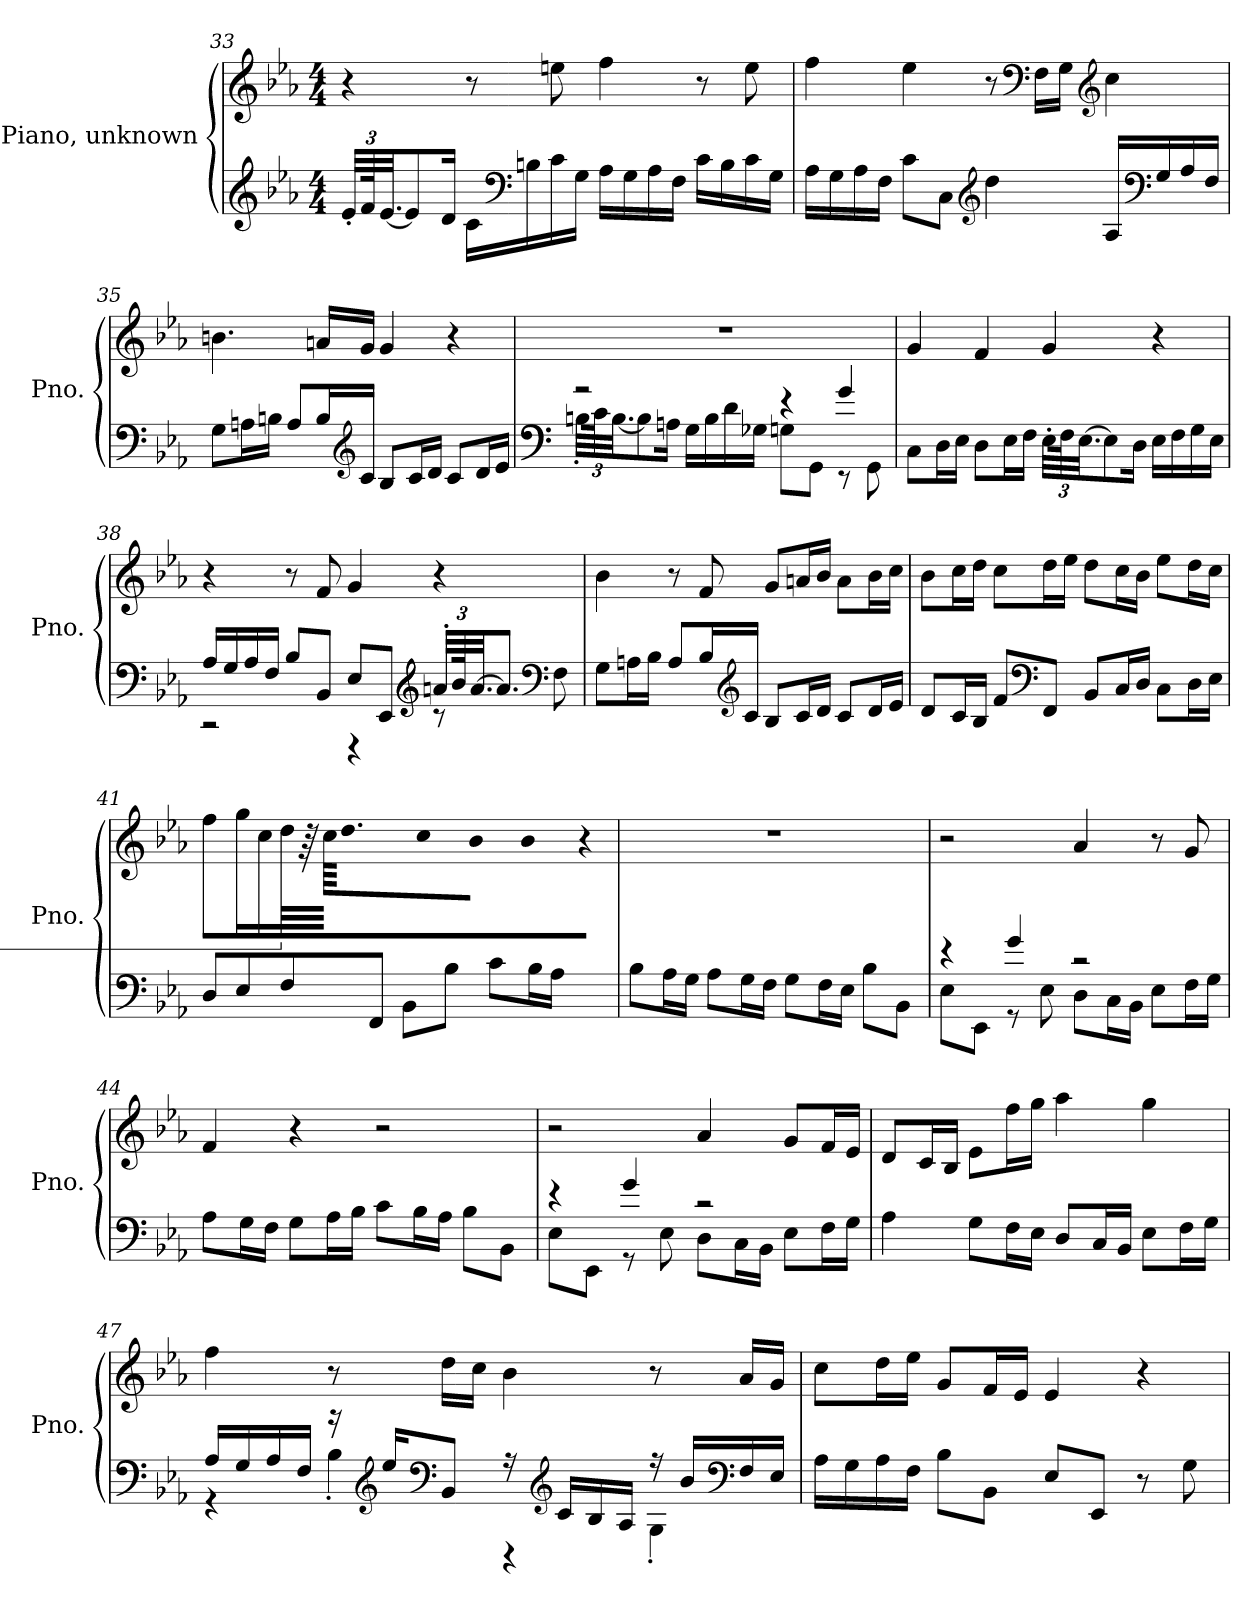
**kern	**kern
*part1	*part1
*staff2	*staff1
*I"Piano, unknown	*
*I'Pno.	*
*clefG2	*clefG2
*k[b-e-a-]	*k[b-e-a-]
*M4/4	*M4/4
*Xbrackettup	*
=33	=33
48e-'/LLL	4r
96f/K	.
[48.e-/JJ	.
8e-/]	.
16d/Jk	.
16c\LL	8r
*clefF4	*
16Bn\	.
16c\	8een\
16G\JJ	.
16A-\LL	4ff\
16G\	.
16A-\	.
16F\JJ	.
16c\LL	8r
16B\	.
16c\	8ee\
16G\JJ	.
!!LO:LB:g=z
=34	=34
16A-\LL	4ff\
16G\	.
16A-\	.
16F\JJ	.
8c\L	4ee-\
8C\J	.
*clefG2	*
4dd\	8r
*	*clefF4
.	16F\LL
.	16G\JJ
*	*clefG2
16A-/LL	4cc\
*clefF4	*
16G/	.
16A-/	.
16F/JJ	.
=35	=35
8G\L	4.bn\
16An\L	.
16Bn\JJ	.
8A/L	.
16B/L	16an/LL
*clefG2	*
16c/JJ	16g/JJ
8B/L	4g/
16c/L	.
16d/JJ	.
8c/L	4r
16d/L	.
16e-/JJ	.
!!LO:LB:g=z
=36	=36
*clefF4	*
*^	*
2r	48Bn'\LLL	1r
.	96c\K	.
.	[48.B\JJ	.
.	8B\]	.
.	16An\Jk	.
.	16G\LL	.
.	16B\	.
.	16d\	.
.	16G-X\JJ	.
4r	8Gn\L	.
.	8GG\J	.
4g/	8r	.
.	8GG\	.
*v	*v	*
=37	=37
8C\L	4g/
16D\L	.
16E-\JJ	.
8D\L	4f/
16E-\L	.
16F\JJ	.
48E-'\LLL	4g/
96F\K	.
[48.E-\JJ	.
8E-\]	.
16D\Jk	.
16E-\LL	4r
16F\	.
16G\	.
16E-\JJ	.
!!LO:LB:g=z
=38	=38
*^	*
16A-/LL	2r	4r
16G/	.	.
16A-/	.	.
16F/JJ	.	.
8B-/L	.	8r
8BB-/J	.	8f/
8E-/L	4r	4g/
8EE-/J	.	.
*clefG2	*	*
48an'/LLL	8r	4r
96b-/K	.	.
[48.a/JJ	.	.
8.a/J]	.	.
*clefF4	*	*
.	8F\	.
*v	*v	*
=39	=39
8G\L	4b-\
16An\L	.
16B-\JJ	.
8A/L	8r
16B-/L	8f/
*clefG2	*
16c/JJ	.
8B-/L	8g/L
16c/L	16an/L
16d/JJ	16b-/JJ
8c/L	8a\L
16d/L	16b-\L
16e-/JJ	16cc\JJ
!!LO:PB:g=z
=40	=40
8d/L	8b-\L
16c/L	16cc\L
16B-/JJ	16dd\JJ
8f/L	8cc\L
*clefF4	*
8FF/J	16dd\L
.	16ee-\JJ
8BB-/L	8dd\L
16C/L	16cc\L
16D/JJ	16b-\JJ
8C\L	8ee-\L
16D\L	16dd\L
16E-\JJ	16cc\JJ
=41	=41
8D/L	8ff\L
8E-/	16gg\L
.	16cc\
8F/	96dd\JJkk
.	96r
.	96cc\KKLL
.	16.dd\
8FF/J	16cc\
.	16b-\JJ
8BB-\L	4b-\
8B-\J	.
8c\L	4r
16B-\L	.
16A-\JJ	.
=42	=42
8B-\L	1r
16A-\L	.
16G\JJ	.
8A-\L	.
16G\L	.
16F\JJ	.
8G\L	.
16F\L	.
16E-\JJ	.
8B-\L	.
8BB-\J	.
!!LO:LB:g=z
=43	=43
*^	*
4r	8E-\L	2r
.	8EE-\J	.
4g/	8r	.
.	8E-\	.
2r	8D\L	4a-/
.	16C\L	.
.	16BB-\JJ	.
.	8E-\L	8r
.	16F\L	8g/
.	16G\JJ	.
*v	*v	*
=44	=44
8A-\L	4f/
16G\L	.
16F\JJ	.
8G\L	4r
16A-\L	.
16B-\JJ	.
8c\L	2r
16B-\L	.
16A-\JJ	.
8B-\L	.
8BB-\J	.
=45	=45
*^	*
4r	8E-\L	2r
.	8EE-\J	.
4g/	8r	.
.	8E-\	.
2r	8D\L	4a-/
.	16C\L	.
.	16BB-\JJ	.
.	8E-\L	8g/L
.	16F\L	16f/L
.	16G\JJ	16e-/JJ
*v	*v	*
=46	=46
4A-\	8d/L
.	16c/L
.	16B-/JJ
8G\L	8e-\L
16F\L	16ff\L
16E-\JJ	16gg\JJ
8D/L	4aa-\
16C/L	.
16BB-/JJ	.
8E-\L	4gg\
16F\L	.
16G\JJ	.
!!LO:LB:g=z
=47	=47
*^	*
16A-/LL	4r	4ff\
16G/	.	.
16A-/	.	.
16F/JJ	.	.
16r	4B-'\	8r
*clefG2	*	*
16ee-/KL	.	.
*clefF4	*	*
8BB-/J	.	16dd\LL
.	.	16cc\JJ
16r	4r	4b-\
*clefG2	*	*
16c/LL	.	.
16B-/	.	.
16A-/JJ	.	.
16r	4G'\	8r
16b-/LL	.	.
*clefF4	*	*
16F/	.	16a-/LL
16E-/JJ	.	16g/JJ
*v	*v	*
=48	=48
16A-\LL	8cc\L
16G\	.
16A-\	16dd\L
16F\JJ	16ee-\JJ
8B-\L	8g/L
8BB-\J	16f/L
.	16e-/JJ
8E-/L	4e-/
8EE-/J	.
8r	4r
8G\	.
=	=
*-	*-
